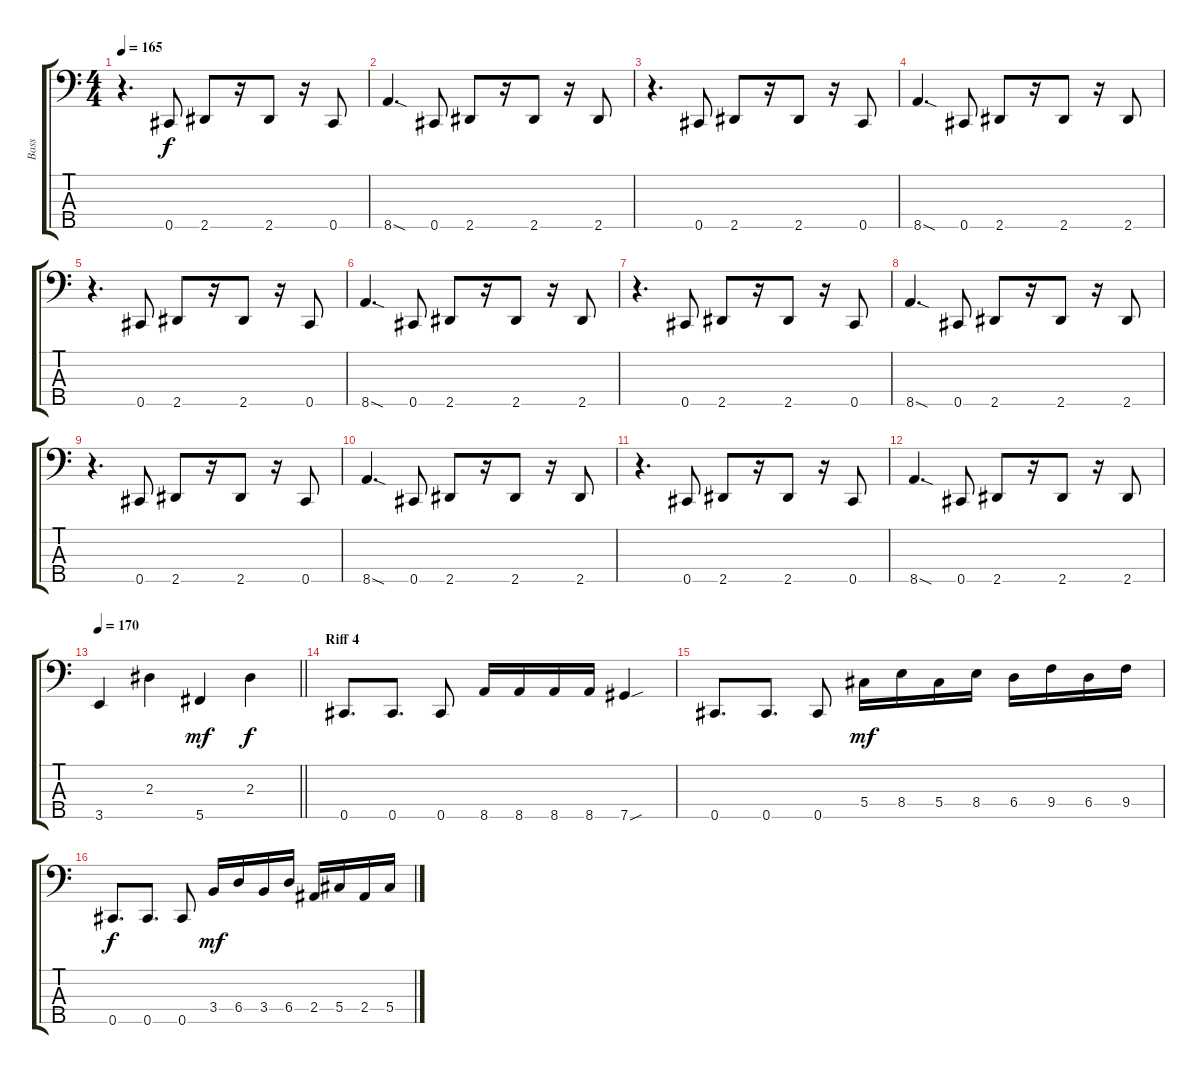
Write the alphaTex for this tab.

\track ("Bass" "Bass") {instrument electricbassfinger}
\staff {score tabs}
\tuning (Bb2 Gb2 Db2 Ab1 Db1) {hide}
\ts (4 4)
\tempo 165
\clef f4
\ks c
r.4{d dy f} 0.5.8 2.5.8 r.16 2.5.8 r.16 0.5.8 |
8.5{sod}.4{d} 0.5.8 2.5.8 r.16 2.5.8 r.16 2.5.8 |
r.4{d} 0.5.8 2.5.8 r.16 2.5.8 r.16 0.5.8 |
8.5{sod}.4{d} 0.5.8 2.5.8 r.16 2.5.8 r.16 2.5.8 |
r.4{d} 0.5.8 2.5.8 r.16 2.5.8 r.16 0.5.8 |
8.5{sod}.4{d} 0.5.8 2.5.8 r.16 2.5.8 r.16 2.5.8 |
r.4{d} 0.5.8 2.5.8 r.16 2.5.8 r.16 0.5.8 |
8.5{sod}.4{d} 0.5.8 2.5.8 r.16 2.5.8 r.16 2.5.8 |
r.4{d} 0.5.8 2.5.8 r.16 2.5.8 r.16 0.5.8 |
8.5{sod}.4{d} 0.5.8 2.5.8 r.16 2.5.8 r.16 2.5.8 |
r.4{d} 0.5.8 2.5.8 r.16 2.5.8 r.16 0.5.8 |
8.5{sod}.4{d} 0.5.8 2.5.8 r.16 2.5.8 r.16 2.5.8 |
\tempo 170
\barLineRight lightlight
3.5.4 2.3.4 5.5.4{dy mf} 2.3.4{dy f} |
\section ("" "Riff 4")
0.5.8{d} 0.5.8{d} 0.5.8 8.5.16 8.5.16 8.5.16 8.5.16 7.5{sou}.4 |
0.5.8{d} 0.5.8{d} 0.5.8 5.4.16{dy mf} 8.4.16 5.4.16 8.4.16 6.4.16 9.4.16 6.4.16 9.4.16 |
0.5.8{d dy f} 0.5.8{d} 0.5.8 3.4.16{dy mf} 6.4.16 3.4.16 6.4.16 2.4.16 5.4.16 2.4.16 5.4.16
